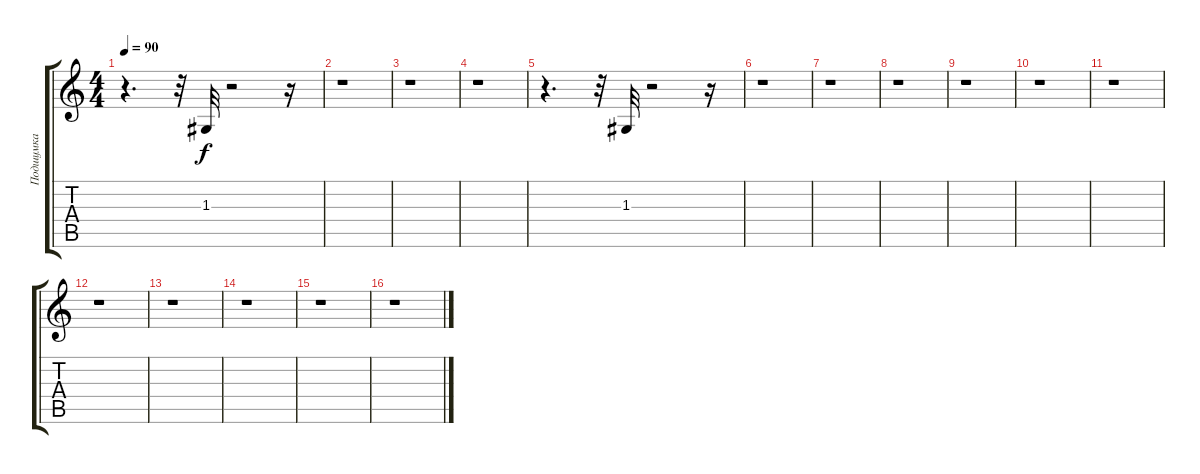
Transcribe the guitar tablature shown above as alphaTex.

\track ("Подшумка" "Подшумка") {instrument guitarfretnoise}
\staff {score tabs}
\tuning (E4 B3 G3 D3 A2 E2) {hide}
\ts (4 4)
\tempo 90
\clef g2
\ks c
r.4{d dy f} r.32 1.3.32 r.2 r.16 |
r.1 |
r.1 |
r.1 |
r.4{d} r.32 1.3.32 r.2 r.16 |
r.1 |
r.1 |
r.1 |
r.1 |
r.1 |
r.1 |
r.1 |
r.1 |
r.1 |
r.1 |
r.1
